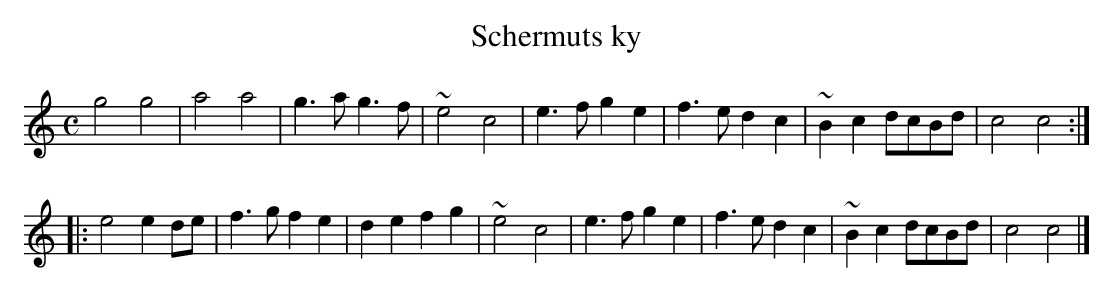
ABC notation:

X:1
T:Schermuts ky
M:C
K:Cmaj
g4g4|a4a4|g3ag3f|~e4c4|e3fg2e2|f3ed2c2|~B2c2dcBd|c4c4:|
|:e4e2de|f3gf2e2|d2e2f2g2|~e4c4|e3fg2e2|f3ed2c2|~B2c2dcBd|c4c4|]
